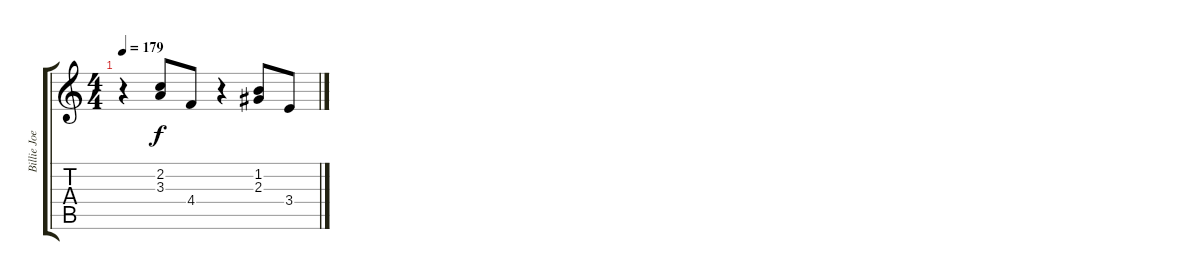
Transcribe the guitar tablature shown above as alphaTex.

\track ("Billie Joe Guitar 2" "Billie Joe") {instrument distortionguitar}
\staff {score tabs}
\tuning (Eb4 Bb3 Gb3 Db3 Ab2 Eb2) {hide}
\ts (4 4)
\tempo 179
\clef g2
\ks c
r.4{dy f} (2.2 3.3).8 4.4.8 r.4 (1.2 2.3).8 3.4.8
